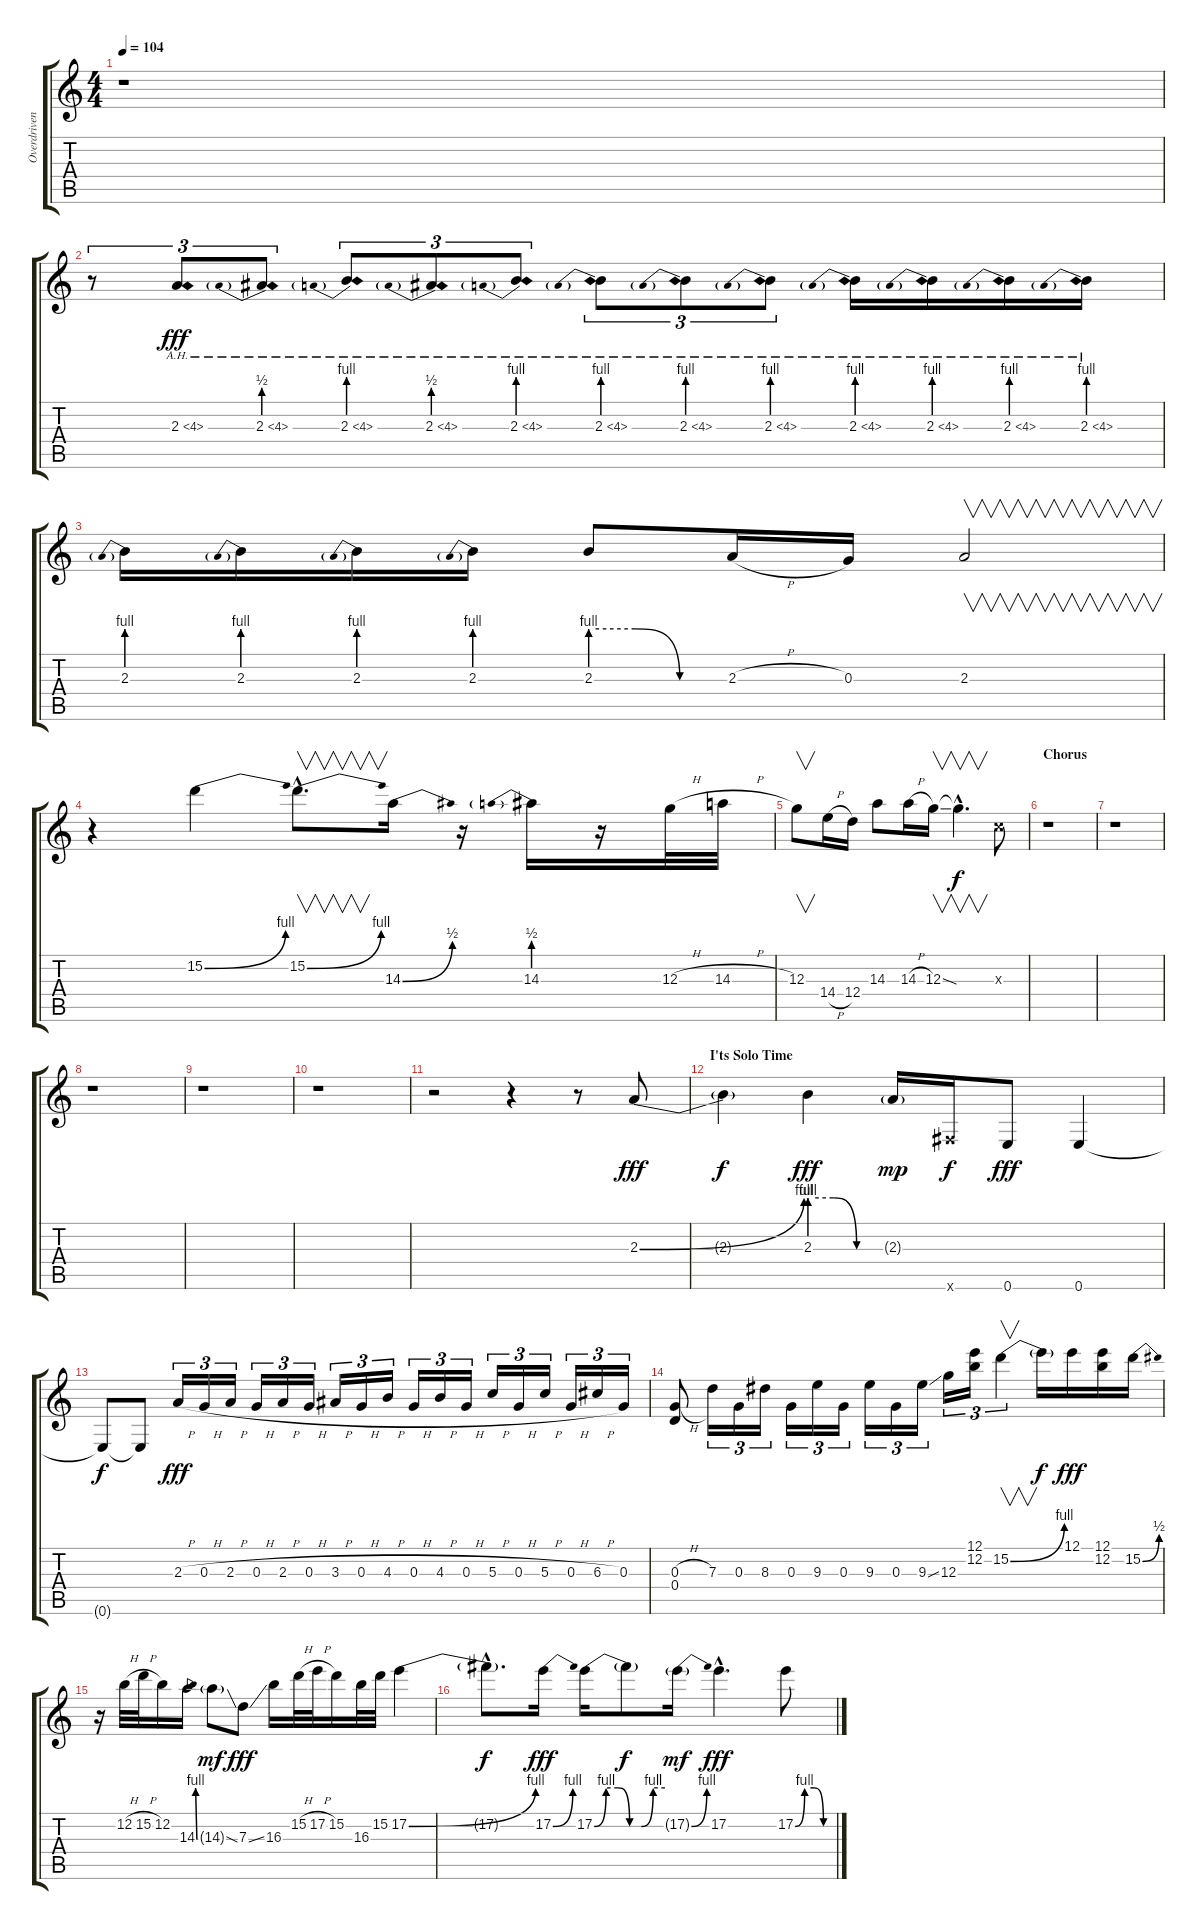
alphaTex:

\track ("Overdriven Solo Guitar" "Overdriven") {instrument overdrivenguitar}
\staff {score tabs}
\tuning (E4 B3 G3 D3 A2 E2) {hide}
\ts (4 4)
\tempo 104
\clef g2
\ks c
r.1{dy f} |
r.8{tu (3 2)} 2.3{ah 2}.8{tu (3 2) dy fff} 2.3{be (prebend 0 2 60 2) ah 2}.8{tu (3 2)} 2.3{be (prebend 0 4 60 4) ah 2}.8{tu (3 2)} 2.3{be (prebend 0 2 60 2) ah 2}.8{tu (3 2)} 2.3{be (prebend 0 4 60 4) ah 2}.8{tu (3 2)} 2.3{be (prebend 0 4 60 4) ah 2}.8{tu (3 2)} 2.3{be (prebend 0 4 60 4) ah 2}.8{tu (3 2)} 2.3{be (prebend 0 4 60 4) ah 2}.8{tu (3 2)} 2.3{be (prebend 0 4 60 4) ah 2}.16 2.3{be (prebend 0 4 60 4) ah 2}.16 2.3{be (prebend 0 4 60 4) ah 2}.16 2.3{be (prebend 0 4 60 4) ah 2}.16 |
2.3{be (prebend 0 4 60 4)}.16 2.3{be (prebend 0 4 60 4)}.16 2.3{be (prebend 0 4 60 4)}.16 2.3{be (prebend 0 4 60 4)}.16 2.3{be (custom 0 4 20 4 40 0 60 0)}.8 2.3{h}.16 0.3.16 2.3.2{v} |
r.4 15.2{be (bend 0 0 60 4)}.4 15.2{be (bend 0 0 60 4) hac}.8{v d} 14.3{be (bend 0 0 60 2)}.16 r.16 14.3{be (prebend 0 2 60 2)}.16 r.16 12.3{h}.32 14.3{h}.32 |
12.3.8{v} 14.4{h}.16 12.4.16 14.3.8 14.3{h}.16 12.3{ss}.16{v} 12.3{hac t}.4{v d dy f} 5.3{x}.8 |
\section ("" "Chorus")
r.1 |
r.1 |
r.1 |
r.1 |
r.1 |
r.2 r.4 r.8 2.3{be (bend 0 0 60 4)}.8{dy fff} |
\section ("" "I'ts Solo Time")
2.3{t}.4{dy f} 2.3{be (custom 0 4 20 4 40 0 60 0)}.4{dy fff} 2.3{g}.16{dy mp} 2.6{x}.16{dy f} 0.6.8{dy fff} 0.6.4 |
0.6{t}.8{dy f} 0.6{t}.8 2.3{h}.16{tu (3 2) dy fff} 0.3{h}.16{tu (3 2)} 2.3{h}.16{tu (3 2)} 0.3{h}.16{tu (3 2)} 2.3{h}.16{tu (3 2)} 0.3{h}.16{tu (3 2)} 3.3{h}.16{tu (3 2)} 0.3{h}.16{tu (3 2)} 4.3{h}.16{tu (3 2)} 0.3{h}.16{tu (3 2)} 4.3{h}.16{tu (3 2)} 0.3{h}.16{tu (3 2)} 5.3{h}.16{tu (3 2)} 0.3{h}.16{tu (3 2)} 5.3{h}.16{tu (3 2)} 0.3{h}.16{tu (3 2)} 6.3{h}.16{tu (3 2)} 0.3.16{tu (3 2)} |
(0.3{h} 0.4).8 7.3.16{tu (3 2)} 0.3.16{tu (3 2)} 8.3.16{tu (3 2)} 0.3.16{tu (3 2)} 9.3.16{tu (3 2)} 0.3.16{tu (3 2)} 9.3.16{tu (3 2)} 0.3.16{tu (3 2)} 9.3{ss}.16{tu (3 2)} 12.3.16{tu (3 2)} (12.1 12.2).16{tu (3 2)} 15.2{be (bend 0 0 60 4)}.4{v tu (3 2)} 15.2{t}.16{dy f} 12.1.16{dy fff} (12.1 12.2).16 15.2{be (bend 0 0 60 2)}.16 |
r.16 12.2{h}.32 15.2{h}.32 12.2.16 14.3{be (bend 0 0 60 4)}.16 14.3{ss g}.8{dy mf} 7.3{ss}.8{dy fff} 16.3.16 15.2{h}.32 17.2{h}.32 15.2.16 16.3.32 15.2.32 17.2{be (bend 0 0 60 4)}.4 |
17.2{hac t}.8{d dy f} 17.2{be (bend 0 0 60 4)}.16{dy fff} 17.2{be (custom 0 0 10 4 20 4 30 0 40 0 50 4 60 4)}.16 17.2{t}.8{dy f} 17.2{be (bend 0 0 60 4) g}.16{dy mf} 17.2{hac}.4{d dy fff} 17.2{be (custom 0 0 15 4 30 4 45 0 60 0)}.8
